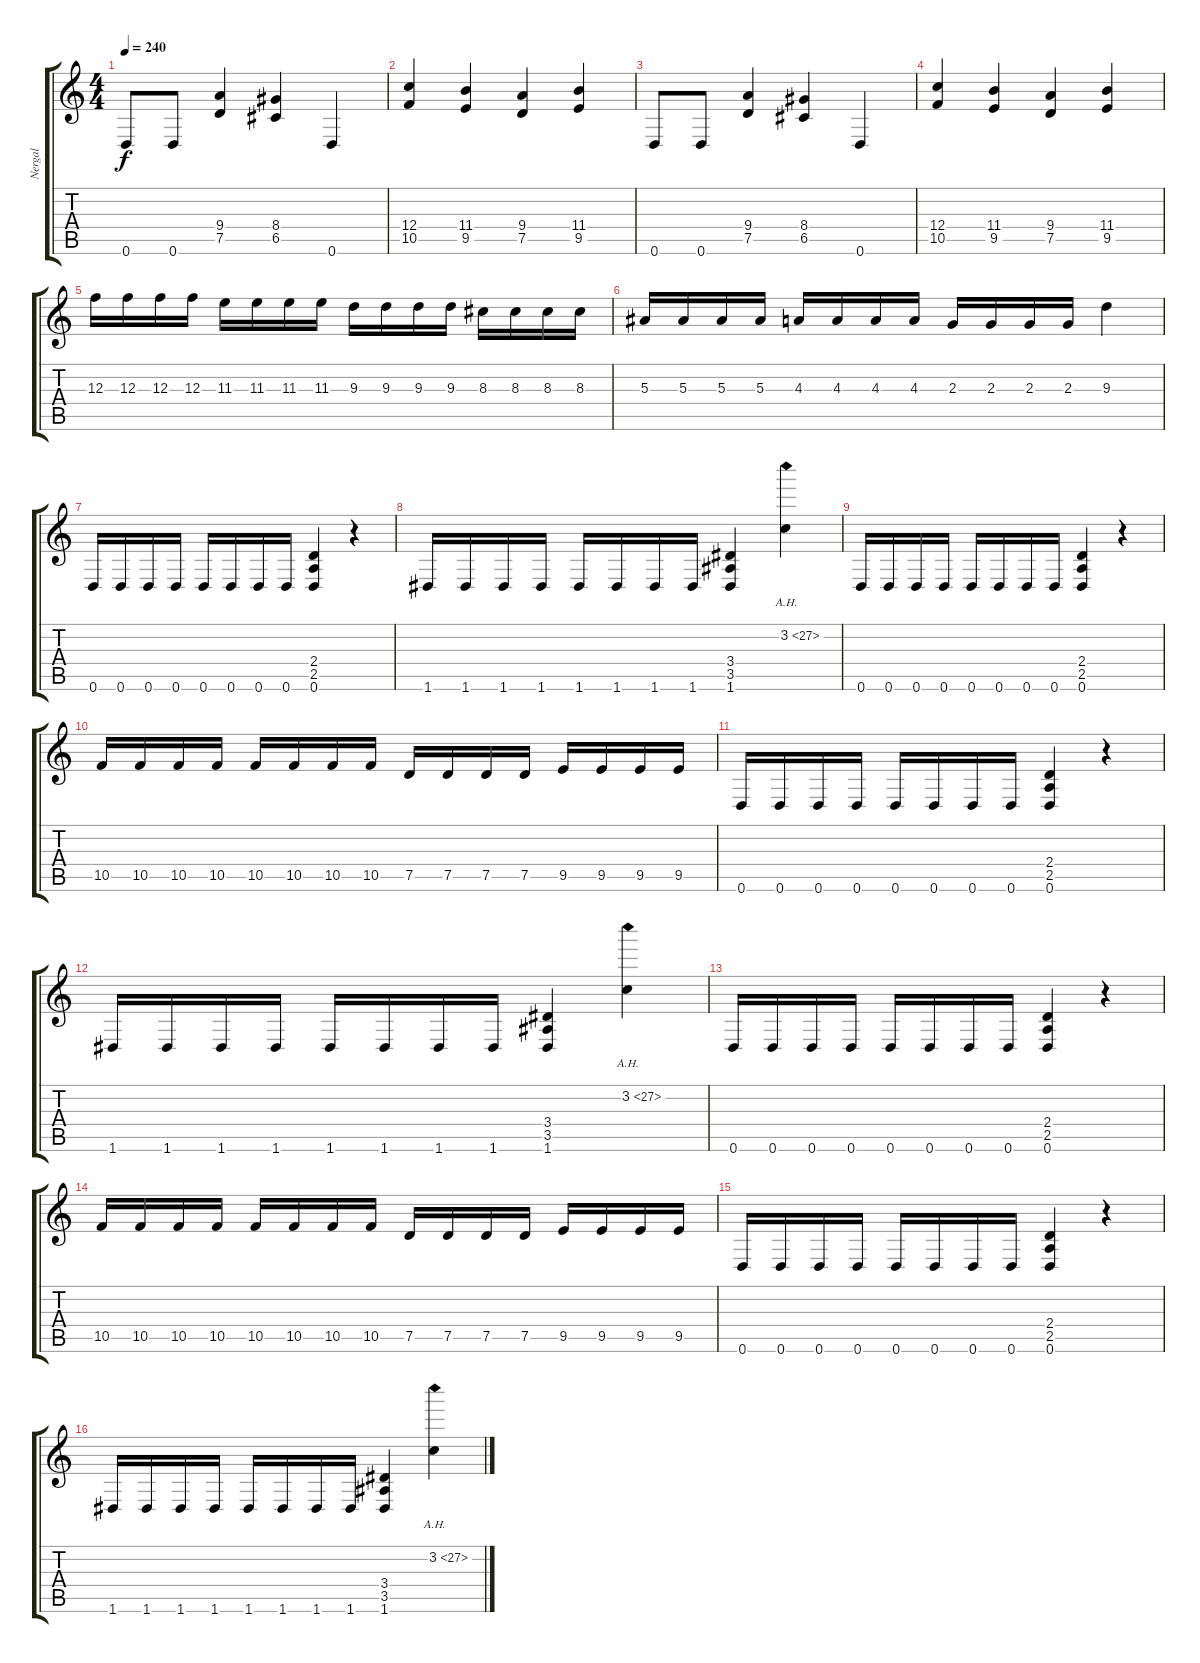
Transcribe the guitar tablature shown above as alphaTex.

\track ("Nergal" "Nergal") {instrument distortionguitar}
\staff {score tabs}
\tuning (D4 A3 F3 C3 G2 D2) {hide}
\ts (4 4)
\tempo 240
\clef g2
\ks c
0.6.8{dy f} 0.6.8 (9.4 7.5).4 (8.4 6.5).4 0.6.4 |
(12.4 10.5).4 (11.4 9.5).4 (9.4 7.5).4 (11.4 9.5).4 |
0.6.8 0.6.8 (9.4 7.5).4 (8.4 6.5).4 0.6.4 |
(12.4 10.5).4 (11.4 9.5).4 (9.4 7.5).4 (11.4 9.5).4 |
12.3.16 12.3.16 12.3.16 12.3.16 11.3.16 11.3.16 11.3.16 11.3.16 9.3.16 9.3.16 9.3.16 9.3.16 8.3.16 8.3.16 8.3.16 8.3.16 |
5.3.16 5.3.16 5.3.16 5.3.16 4.3.16 4.3.16 4.3.16 4.3.16 2.3.16 2.3.16 2.3.16 2.3.16 9.3.4 |
0.6.16 0.6.16 0.6.16 0.6.16 0.6.16 0.6.16 0.6.16 0.6.16 (2.4 2.5 0.6).4 r.4 |
1.6.16 1.6.16 1.6.16 1.6.16 1.6.16 1.6.16 1.6.16 1.6.16 (3.4 3.5 1.6).4 3.2{ah 24}.4 |
0.6.16 0.6.16 0.6.16 0.6.16 0.6.16 0.6.16 0.6.16 0.6.16 (2.4 2.5 0.6).4 r.4 |
10.5.16 10.5.16 10.5.16 10.5.16 10.5.16 10.5.16 10.5.16 10.5.16 7.5.16 7.5.16 7.5.16 7.5.16 9.5.16 9.5.16 9.5.16 9.5.16 |
0.6.16 0.6.16 0.6.16 0.6.16 0.6.16 0.6.16 0.6.16 0.6.16 (2.4 2.5 0.6).4 r.4 |
1.6.16 1.6.16 1.6.16 1.6.16 1.6.16 1.6.16 1.6.16 1.6.16 (3.4 3.5 1.6).4 3.2{ah 24}.4 |
0.6.16 0.6.16 0.6.16 0.6.16 0.6.16 0.6.16 0.6.16 0.6.16 (2.4 2.5 0.6).4 r.4 |
10.5.16 10.5.16 10.5.16 10.5.16 10.5.16 10.5.16 10.5.16 10.5.16 7.5.16 7.5.16 7.5.16 7.5.16 9.5.16 9.5.16 9.5.16 9.5.16 |
0.6.16 0.6.16 0.6.16 0.6.16 0.6.16 0.6.16 0.6.16 0.6.16 (2.4 2.5 0.6).4 r.4 |
1.6.16 1.6.16 1.6.16 1.6.16 1.6.16 1.6.16 1.6.16 1.6.16 (3.4 3.5 1.6).4 3.2{ah 24}.4
